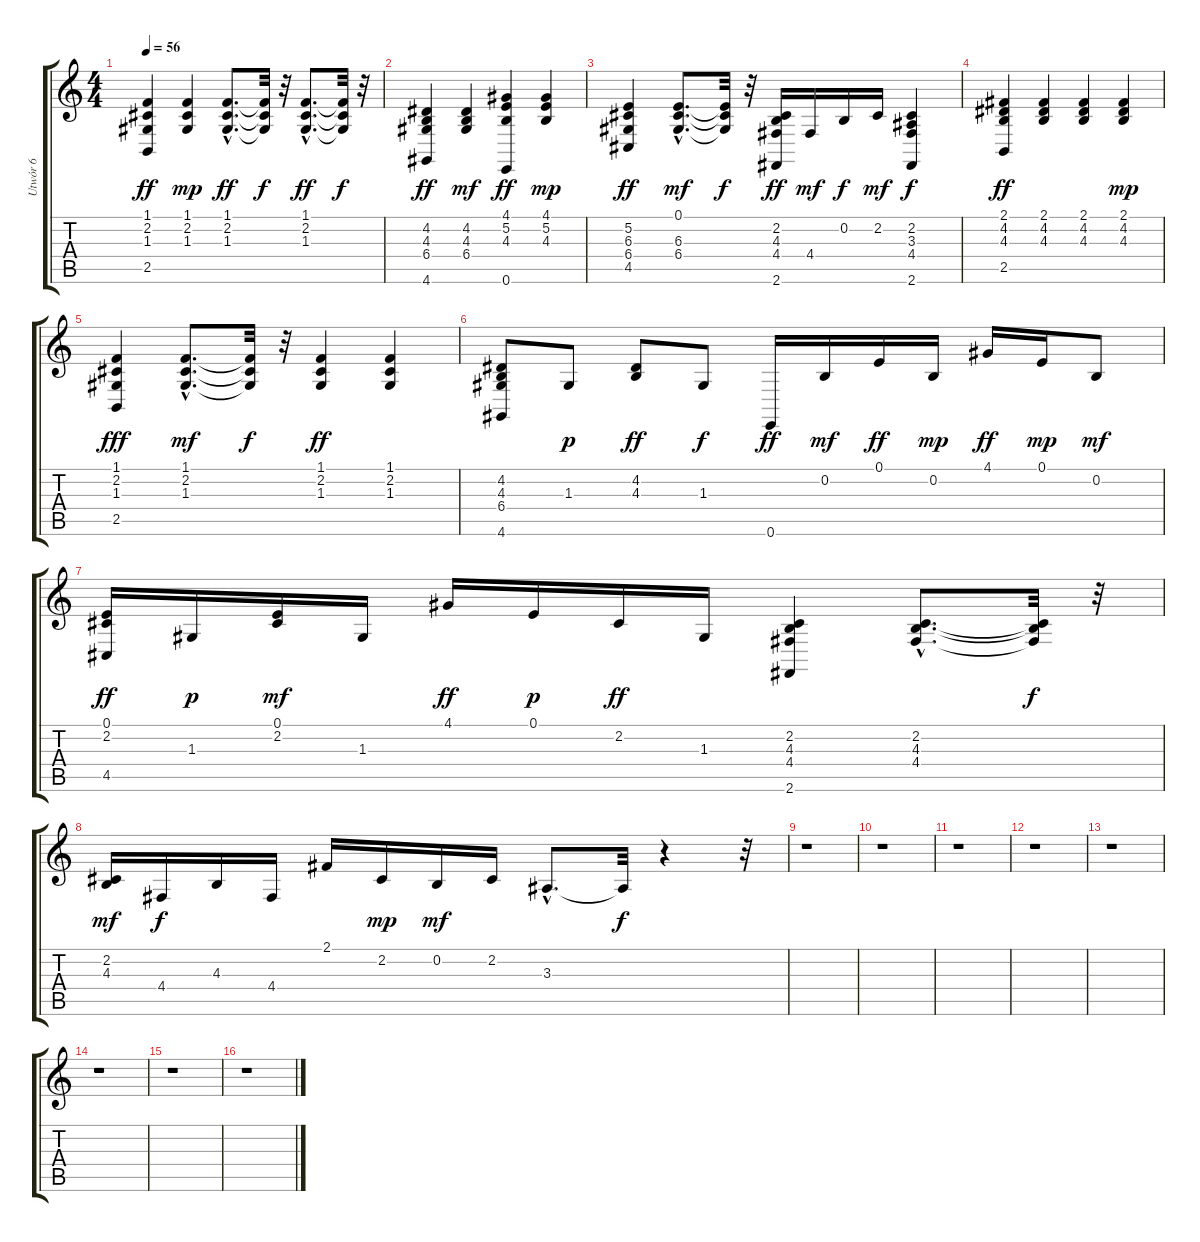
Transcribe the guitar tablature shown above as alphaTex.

\track ("Utwór 6" "Utwór 6") {instrument acousticgrandpiano}
\staff {score tabs}
\tuning (E4 B3 G3 D3 A2 E2) {hide}
\ts (4 4)
\tempo 56
\clef g2
\ks c
(1.1 2.2 1.3 2.5).4{dy ff} (1.1 2.2 1.3).4{dy mp} (1.1{hac} 2.2{hac} 1.3{hac}).8{d dy ff} (1.1{t} 2.2{t} 1.3{t}).32{dy f} r.32 (1.1{hac} 2.2{hac} 1.3{hac}).8{d dy ff} (1.1{t} 2.2{t} 1.3{t}).32{dy f} r.32 |
(4.2 4.3 6.4 4.6).4{dy ff} (4.2 4.3 6.4).4{dy mf} (4.1 5.2 4.3 0.6).4{dy ff} (4.1 5.2 4.3).4{dy mp} |
(5.2 6.3 6.4 4.5).4{dy ff} (0.1{hac} 6.3{hac} 6.4{hac}).8{d dy mf} (0.1{t} 6.3{t} 6.4{t}).32{dy f} r.32 (2.2 4.3 4.4 2.6).16{dy ff} 4.4.16{dy mf} 0.2.16{dy f} 2.2.16{dy mf} (2.2 3.3 4.4 2.6).4{dy f} |
(2.1 4.2 4.3 2.5).4{dy ff} (2.1 4.2 4.3).4 (2.1 4.2 4.3).4 (2.1 4.2 4.3).4{dy mp} |
(1.1 2.2 1.3 2.5).4{dy fff} (1.1{hac} 2.2{hac} 1.3{hac}).8{d dy mf} (1.1{t} 2.2{t} 1.3{t}).32{dy f} r.32 (1.1 2.2 1.3).4{dy ff} (1.1 2.2 1.3).4 |
(4.2 4.3 6.4 4.6).8 1.3.8{dy p} (4.2 4.3).8{dy ff} 1.3.8{dy f} 0.6.16{dy ff} 0.2.16{dy mf} 0.1.16{dy ff} 0.2.16{dy mp} 4.1.16{dy ff} 0.1.16{dy mp} 0.2.8{dy mf} |
(0.1 2.2 4.5).16{dy ff} 1.3.16{dy p} (0.1 2.2).16{dy mf} 1.3.16 4.1.16{dy ff} 0.1.16{dy p} 2.2.16{dy ff} 1.3.16 (2.2 4.3 4.4 2.6).4 (2.2{hac} 4.3{hac} 4.4{hac}).8{d} (2.2{t} 4.3{t} 4.4{t}).32{dy f} r.32 |
(2.2 4.3).16{dy mf} 4.4.16{dy f} 4.3.16 4.4.16 2.1.16 2.2.16{dy mp} 0.2.16{dy mf} 2.2.16 3.3{hac}.8{d} 3.3{t}.32{dy f} r.4 r.32 |
r.1 |
r.1 |
r.1 |
r.1 |
r.1 |
r.1 |
r.1 |
r.1
